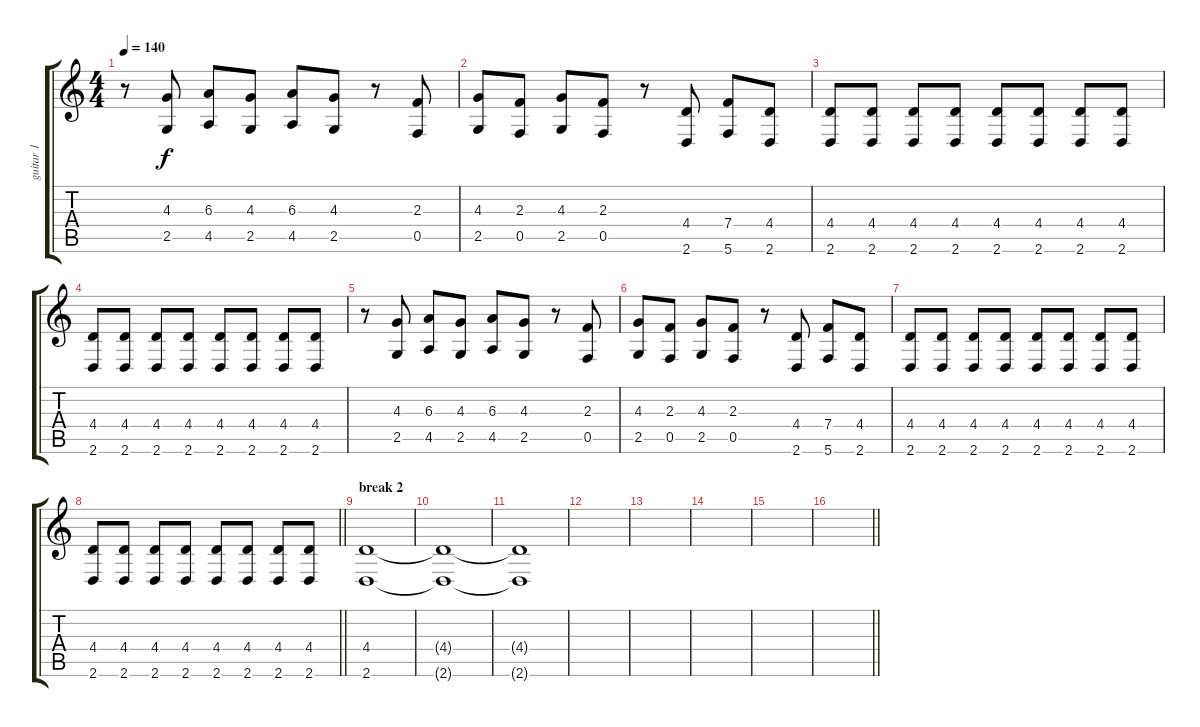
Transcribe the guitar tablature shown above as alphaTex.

\track ("guitar 1" "guitar 1") {instrument electricguitarjazz}
\staff {score tabs}
\tuning (C4 G3 Eb3 Bb2 F2 C2) {hide}
\ts (4 4)
\tempo 140
\clef g2
\ks c
r.8{dy f} (4.3 2.5).8 (6.3 4.5).8 (4.3 2.5).8 (6.3 4.5).8 (4.3 2.5).8 r.8 (2.3 0.5).8 |
(4.3 2.5).8 (2.3 0.5).8 (4.3 2.5).8 (2.3 0.5).8 r.8 (4.4 2.6).8 (7.4 5.6).8 (4.4 2.6).8 |
(4.4 2.6).8 (4.4 2.6).8 (4.4 2.6).8 (4.4 2.6).8 (4.4 2.6).8 (4.4 2.6).8 (4.4 2.6).8 (4.4 2.6).8 |
(4.4 2.6).8 (4.4 2.6).8 (4.4 2.6).8 (4.4 2.6).8 (4.4 2.6).8 (4.4 2.6).8 (4.4 2.6).8 (4.4 2.6).8 |
r.8 (4.3 2.5).8 (6.3 4.5).8 (4.3 2.5).8 (6.3 4.5).8 (4.3 2.5).8 r.8 (2.3 0.5).8 |
(4.3 2.5).8 (2.3 0.5).8 (4.3 2.5).8 (2.3 0.5).8 r.8 (4.4 2.6).8 (7.4 5.6).8 (4.4 2.6).8 |
(4.4 2.6).8 (4.4 2.6).8 (4.4 2.6).8 (4.4 2.6).8 (4.4 2.6).8 (4.4 2.6).8 (4.4 2.6).8 (4.4 2.6).8 |
\barLineRight lightlight
(4.4 2.6).8 (4.4 2.6).8 (4.4 2.6).8 (4.4 2.6).8 (4.4 2.6).8 (4.4 2.6).8 (4.4 2.6).8 (4.4 2.6).8 |
\section ("" "break 2")
(4.4 2.6).1 |
(4.4{t} 2.6{t}).1 |
(4.4{t} 2.6{t}).1 |
|
|
|
|
\barLineRight lightlight
